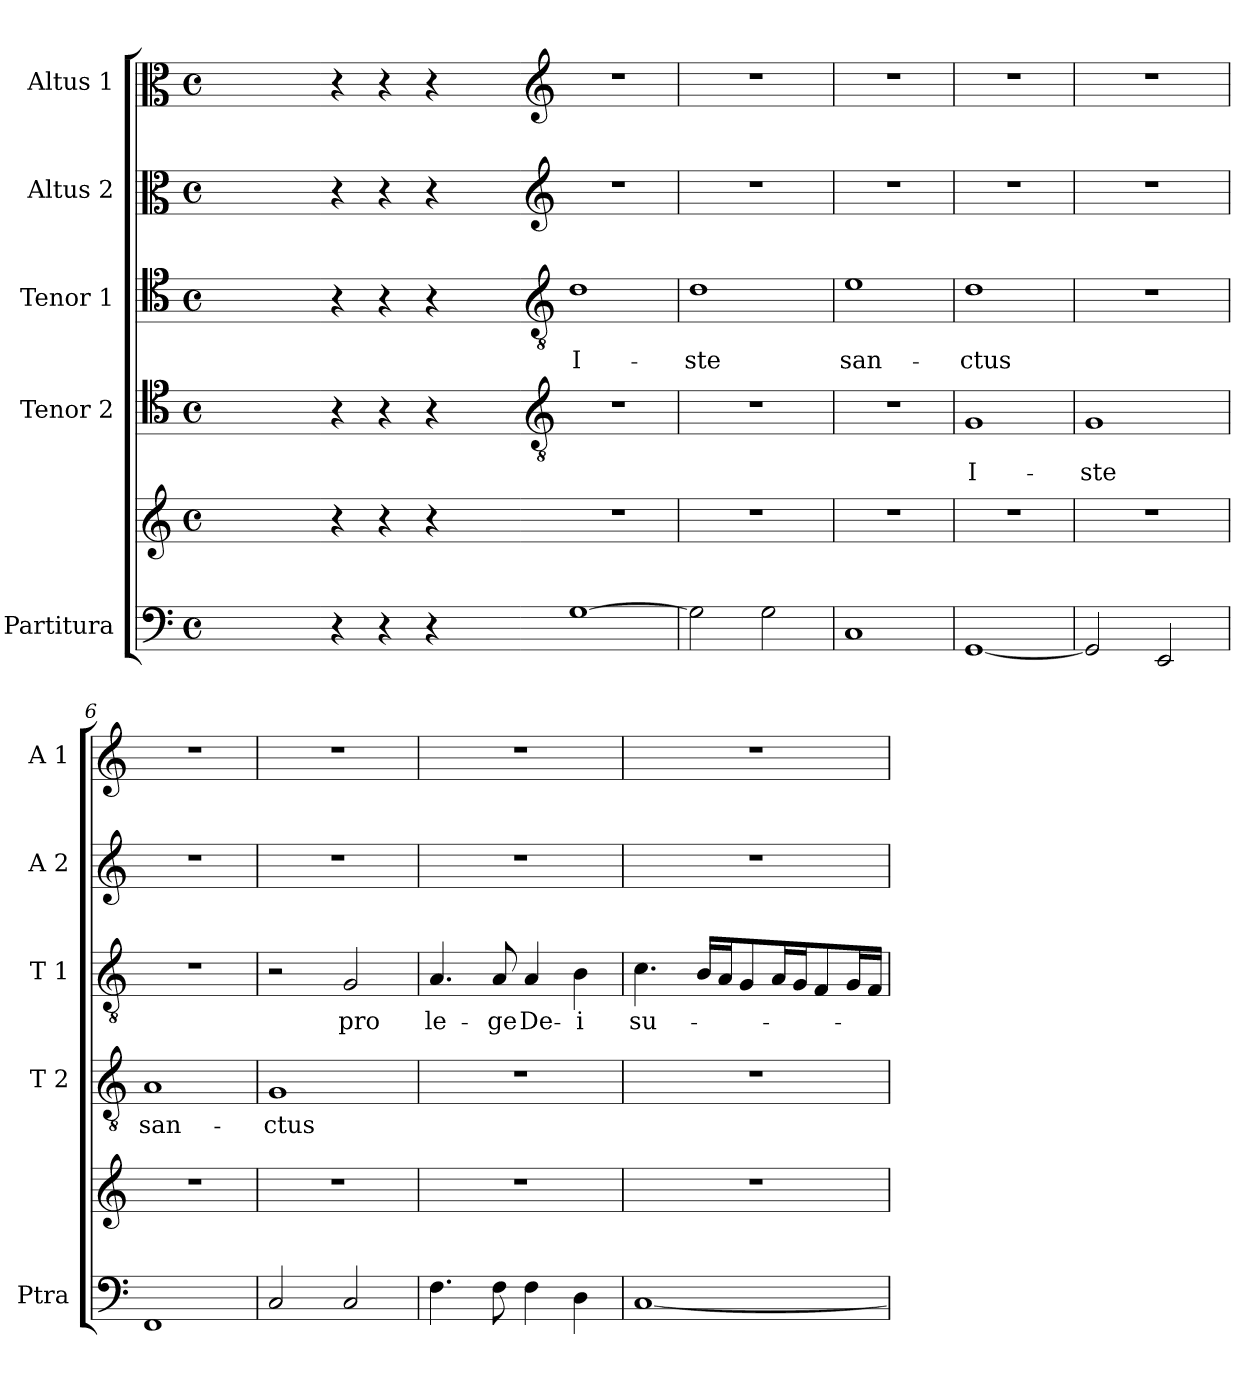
**kern	**kern	**kern	**text	**kern	**text	**kern	**kern
*part5	*part5	*part4	*part4	*part3	*part3	*part2	*part1
*staff6	*staff5	*staff4	*staff4	*staff3	*staff3	*staff2	*staff1
*I"Partitura	*	*I"Tenor 2	*	*I"Tenor 1	*	*I"Altus 2	*I"Altus 1
*I'Ptra	*	*I'T 2	*	*I'T 1	*	*I'A 2	*I'A 1
*clefF4	*clefG2	*clefC4	*	*clefC4	*	*clefC3	*clefC3
*k[]	*k[]	*k[]	*	*k[]	*	*k[]	*k[]
*C:	*C:	*C:	*	*C:	*	*C:	*C:
*M4/4	*M4/4	*M4/4	*	*M4/4	*	*M4/4	*M4/4
*met(c)	*met(c)	*met(c)	*	*met(c)	*	*met(c)	*met(c)
=	=	=	=	=	=	=	=
1ryy	1ryy	1ryy	.	1ryy	.	1ryy	1ryy
=1X-	=1X-	=1X-	=1X-	=1X-	=1X-	=1X-	=1X-
4r	4r	4r	.	4r	.	4r	4r
4r	4r	4r	.	4r	.	4r	4r
4r	4r	4r	.	4r	.	4r	4r
4ryy	4ryy	4ryy	.	4ryy	.	4ryy	4ryy
=1-	=1-	=1-	=1-	=1-	=1-	=1-	=1-
*	*	*clefGv2	*	*clefGv2	*	*clefG2	*clefG2
!	!	!	!	!	!LO:LY:b	!	!
[1G	1r	1r	.	1d	I-	1r	1r
=2	=2	=2	=2	=2	=2	=2	=2
!	!	!	!	!	!LO:LY:b	!	!
2G\]	1r	1r	.	1d	-ste	1r	1r
2G\	.	.	.	.	.	.	.
=3	=3	=3	=3	=3	=3	=3	=3
!	!	!	!	!	!LO:LY:b	!	!
1C	1r	1r	.	1e	san-	1r	1r
=4	=4	=4	=4	=4	=4	=4	=4
!	!	!	!LO:LY:b	!	!LO:LY:b	!	!
[1GG	1r	1G	I-	1d	-ctus	1r	1r
=5	=5	=5	=5	=5	=5	=5	=5
!	!	!	!LO:LY:b	!	!	!	!
2GG/]	1r	1G	-ste	1r	.	1r	1r
2EE/	.	.	.	.	.	.	.
=6	=6	=6	=6	=6	=6	=6	=6
!	!	!	!LO:LY:b	!	!	!	!
1FF	1r	1A	san-	1r	.	1r	1r
=7	=7	=7	=7	=7	=7	=7	=7
!	!	!	!LO:LY:b	!	!	!	!
2C/	1r	1G	-ctus	2r	.	1r	1r
!	!	!	!	!	!LO:LY:b	!	!
2C/	.	.	.	2G/	pro	.	.
=8	=8	=8	=8	=8	=8	=8	=8
!	!	!	!	!	!LO:LY:b	!	!
4.F\	1r	1r	.	4.A/	le-	1r	1r
!	!	!	!	!	!LO:LY:b	!	!
8F\	.	.	.	8A/	-ge	.	.
!	!	!	!	!	!LO:LY:b	!	!
4F\	.	.	.	4A/	De-	.	.
!	!	!	!	!	!LO:LY:b	!	!
4D\	.	.	.	4B\	-i	.	.
=9	=9	=9	=9	=9	=9	=9	=9
!	!	!	!	!	!LO:LY:b	!	!
[1C	1r	1r	.	4.c\	su-	1r	1r
.	.	.	.	16B/LL	.	.	.
.	.	.	.	16A/J	.	.	.
.	.	.	.	8G/	.	.	.
.	.	.	.	16A/L	.	.	.
.	.	.	.	16G/J	.	.	.
.	.	.	.	8F/	.	.	.
.	.	.	.	16G/L	.	.	.
.	.	.	.	16F/JJ	.	.	.
=	=	=	=	=	=	=	=
*-	*-	*-	*-	*-	*-	*-	*-
